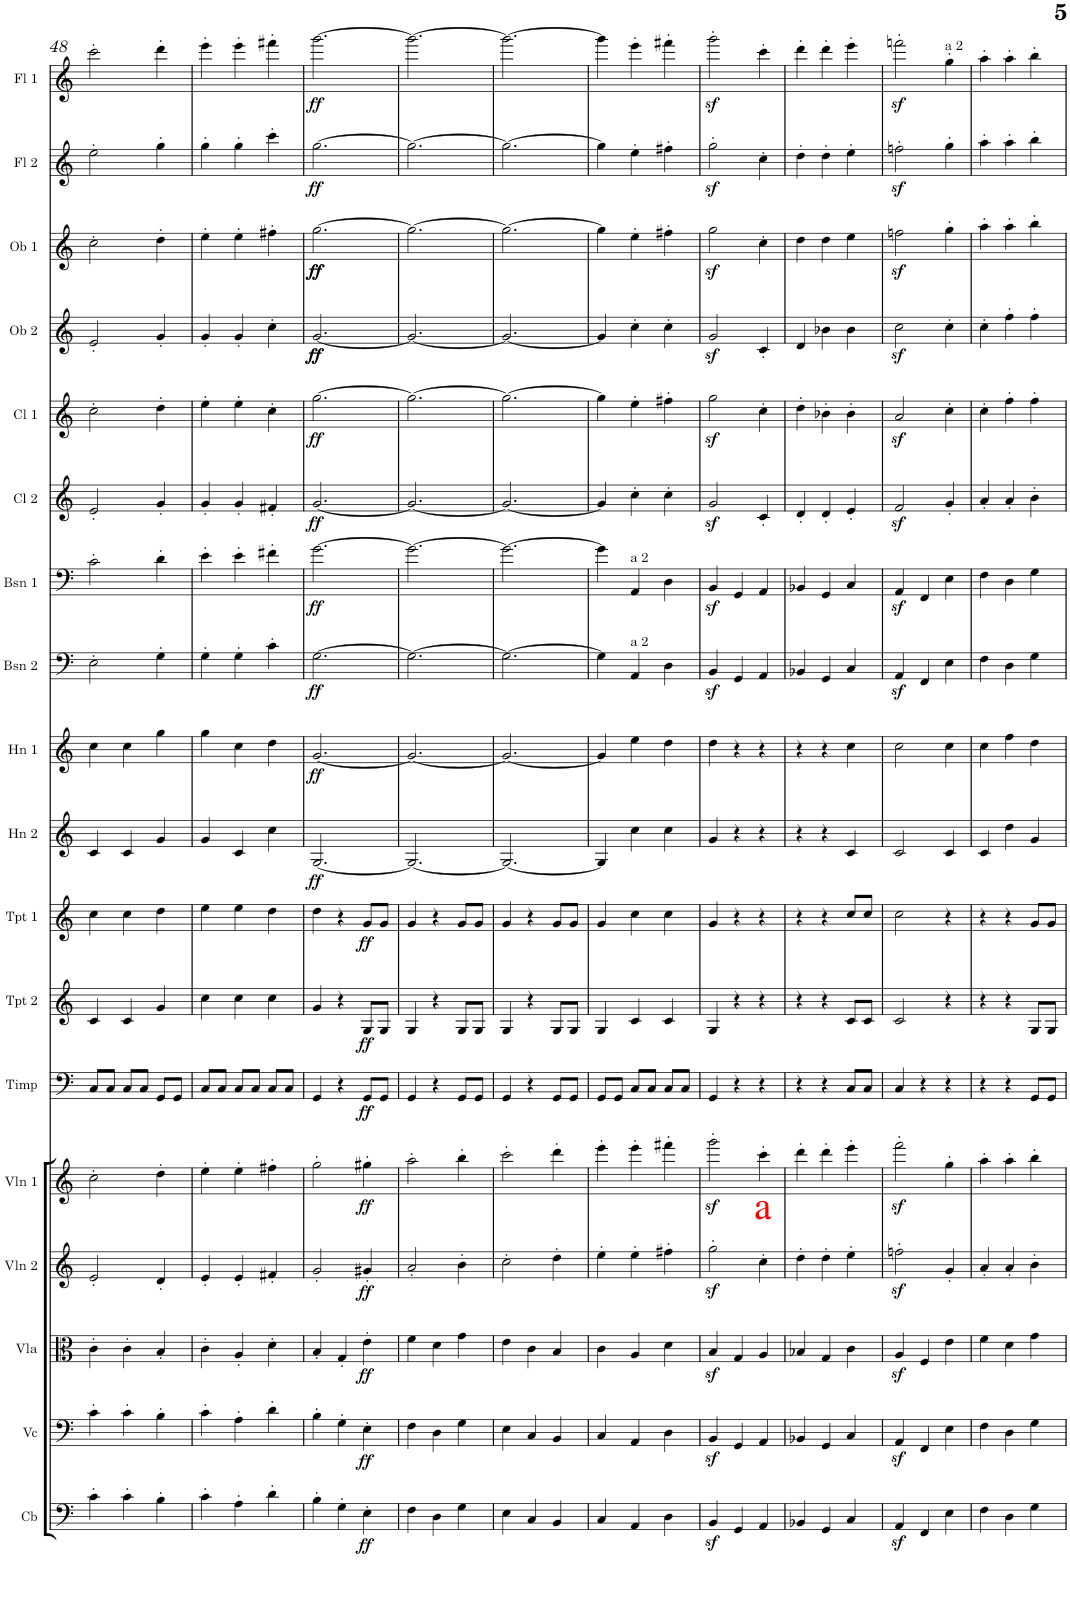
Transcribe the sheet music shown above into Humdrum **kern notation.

**kern	**dynam	**kern	**dynam	**kern	**dynam	**kern	**dynam	**kern	**text	**dynam	**kern	**dynam	**kern	**dynam	**kern	**dynam	**kern	**dynam	**kern	**dynam	**kern	**dynam	**kern	**dynam	**kern	**dynam	**kern	**dynam	**kern	**dynam	**kern	**dynam	**kern	**dynam	**kern	**dynam
*part18	*part18	*part17	*part17	*part16	*part16	*part15	*part15	*part14	*part14	*part14	*part13	*part13	*part12	*part12	*part11	*part11	*part10	*part10	*part9	*part9	*part8	*part8	*part7	*part7	*part6	*part6	*part5	*part5	*part4	*part4	*part3	*part3	*part2	*part2	*part1	*part1
*staff18	*staff18	*staff17	*staff17	*staff16	*staff16	*staff15	*staff15	*staff14	*staff14	*staff14	*staff13	*staff13	*staff12	*staff12	*staff11	*staff11	*staff10	*staff10	*staff9	*staff9	*staff8	*staff8	*staff7	*staff7	*staff6	*staff6	*staff5	*staff5	*staff4	*staff4	*staff3	*staff3	*staff2	*staff2	*staff1	*staff1
*I"Contrabass	*	*I"Violoncello	*	*I"Viola	*	*I"Violin 2	*	*I"Violin 1	*	*	*I"Timpani	*	*I"C Trumpet 2	*	*I"C Trumpet 1	*	*I"C Horn 2	*	*I"C Horn 1	*	*I"Bassoon 2	*	*I"Bassoon 1	*	*I"C Clarinet 2	*	*I"C Clarinet 1	*	*I"Oboe 2	*	*I"Oboe 1	*	*I"Flute 2	*	*I"Flute 1	*
*I'Cb	*	*I'Vc	*	*I'Vla	*	*I'Vln 2	*	*I'Vln 1	*	*	*I'Timp	*	*I'Tpt 2	*	*I'Tpt 1	*	*I'Hn 2	*	*I'Hn 1	*	*I'Bsn 2	*	*I'Bsn 1	*	*I'Cl 2	*	*I'Cl 1	*	*I'Ob 2	*	*I'Ob 1	*	*I'Fl 2	*	*I'Fl 1	*
!!LO:PB:g=z
*clefF4	*	*clefF4	*	*clefC3	*	*clefG2	*	*clefG2	*	*	*clefF4	*	*clefG2	*	*clefG2	*	*clefG2	*	*clefG2	*	*clefF4	*	*clefF4	*	*clefG2	*	*clefG2	*	*clefG2	*	*clefG2	*	*clefG2	*	*clefG2	*
*Trd7c12	*	*	*	*	*	*	*	*	*	*	*	*	*Trd1c2	*	*Trd1c2	*	*Trd7c12	*	*Trd7c12	*	*	*	*	*	*Trd1c2	*	*Trd1c2	*	*	*	*	*	*	*	*	*
*k[]	*	*k[]	*	*k[]	*	*k[]	*	*k[]	*	*	*k[]	*	*k[]	*	*k[]	*	*k[]	*	*k[]	*	*k[]	*	*k[]	*	*k[]	*	*k[]	*	*k[]	*	*k[]	*	*k[]	*	*k[]	*
*M3/4	*	*M3/4	*	*M3/4	*	*M3/4	*	*M3/4	*	*	*M3/4	*	*M3/4	*	*M3/4	*	*M3/4	*	*M3/4	*	*M3/4	*	*M3/4	*	*M3/4	*	*M3/4	*	*M3/4	*	*M3/4	*	*M3/4	*	*M3/4	*
=48	=48	=48	=48	=48	=48	=48	=48	=48	=48	=48	=48	=48	=48	=48	=48	=48	=48	=48	=48	=48	=48	=48	=48	=48	=48	=48	=48	=48	=48	=48	=48	=48	=48	=48	=48	=48
4c'\	.	4c'\	.	4c'\	.	2e'/	.	2cc'\	.	.	8C/L	.	4c/	.	4cc\	.	4c/	.	4cc\	.	2E'\	.	2c'\	.	2e'/	.	2cc'\	.	2e'/	.	2cc'\	.	2ee'\	.	2ccc'\	.
.	.	.	.	.	.	.	.	.	.	.	8C/J	.	.	.	.	.	.	.	.	.	.	.	.	.	.	.	.	.	.	.	.	.	.	.	.	.
4c'\	.	4c'\	.	4c'\	.	.	.	.	.	.	8C/L	.	4c/	.	4cc\	.	4c/	.	4cc\	.	.	.	.	.	.	.	.	.	.	.	.	.	.	.	.	.
.	.	.	.	.	.	.	.	.	.	.	8C/J	.	.	.	.	.	.	.	.	.	.	.	.	.	.	.	.	.	.	.	.	.	.	.	.	.
4B'\	.	4B'\	.	4B'/	.	4d'/	.	4dd'\	.	.	8GG/L	.	4g/	.	4dd\	.	4g/	.	4gg\	.	4G'\	.	4d'\	.	4g'/	.	4dd'\	.	4g'/	.	4dd'\	.	4gg'\	.	4ddd'\	.
.	.	.	.	.	.	.	.	.	.	.	8GG/J	.	.	.	.	.	.	.	.	.	.	.	.	.	.	.	.	.	.	.	.	.	.	.	.	.
=49	=49	=49	=49	=49	=49	=49	=49	=49	=49	=49	=49	=49	=49	=49	=49	=49	=49	=49	=49	=49	=49	=49	=49	=49	=49	=49	=49	=49	=49	=49	=49	=49	=49	=49	=49	=49
4c'\	.	4c'\	.	4c'\	.	4e'/	.	4ee'\	.	.	8C/L	.	4cc\	.	4ee\	.	4g/	.	4gg\	.	4G'\	.	4e'\	.	4g'/	.	4ee'\	.	4g'/	.	4ee'\	.	4gg'\	.	4eee'\	.
.	.	.	.	.	.	.	.	.	.	.	8C/J	.	.	.	.	.	.	.	.	.	.	.	.	.	.	.	.	.	.	.	.	.	.	.	.	.
4A'\	.	4A'\	.	4A'/	.	4e'/	.	4ee'\	.	.	8C/L	.	4cc\	.	4ee\	.	4c/	.	4cc\	.	4G'\	.	4e'\	.	4g'/	.	4ee'\	.	4g'/	.	4ee'\	.	4gg'\	.	4eee'\	.
.	.	.	.	.	.	.	.	.	.	.	8C/J	.	.	.	.	.	.	.	.	.	.	.	.	.	.	.	.	.	.	.	.	.	.	.	.	.
4d'\	.	4d'\	.	4d'\	.	4f#X'/	.	4ff#X'\	.	.	8C/L	.	4cc\	.	4dd\	.	4cc\	.	4dd\	.	4c'\	.	4f#X'\	.	4f#X'/	.	4cc'\	.	4cc'\	.	4ff#X'\	.	4ccc'\	.	4fff#X'\	.
.	.	.	.	.	.	.	.	.	.	.	8C/J	.	.	.	.	.	.	.	.	.	.	.	.	.	.	.	.	.	.	.	.	.	.	.	.	.
=50	=50	=50	=50	=50	=50	=50	=50	=50	=50	=50	=50	=50	=50	=50	=50	=50	=50	=50	=50	=50	=50	=50	=50	=50	=50	=50	=50	=50	=50	=50	=50	=50	=50	=50	=50	=50
!	!	!	!	!	!	!	!	!	!	!	!	!	!	!	!	!	!	!LO:DY:b	!	!LO:DY:b	!	!LO:DY:b	!	!LO:DY:b	!	!LO:DY:b	!	!LO:DY:b	!	!LO:DY:b	!	!	!	!	!	!
!	!	!	!	!	!	!	!	!	!	!	!	!	!	!	!	!	!	!	!	!	!	!	!	!	!	!	!	!	!	!LO:DY:n=1:b	!	!LO:DY:b	!	!	!	!
!	!	!	!	!	!	!	!	!	!	!	!	!	!	!	!	!	!	!	!	!	!	!	!	!	!	!	!	!	!	!	!	!LO:DY:n=1:b	!	!LO:DY:b	!	!LO:DY:b
4B'\	.	4B'\	.	4B'/	.	2g'/	.	2gg'\	.	.	4GG/	.	4g/	.	4dd\	.	[2.G/	ff	[2.g/	ff	[2.G\	ff	[2.g\	ff	[2.g/	ff	[2.gg\	ff	[2.g/	ff ff	[2.gg\	ff ff	[2.gg\	ff	[2.ggg\	ff
4G'\	.	4G'\	.	4G'/	.	.	.	.	.	.	4r	.	4r	.	4r	.	.	.	.	.	.	.	.	.	.	.	.	.	.	.	.	.	.	.	.	.
!	!LO:DY:b	!	!LO:DY:b	!	!LO:DY:b	!	!LO:DY:b	!	!	!LO:DY:b	!	!LO:DY:b	!	!LO:DY:b	!	!LO:DY:b	!	!	!	!	!	!	!	!	!	!	!	!	!	!	!	!	!	!	!	!
4E'\	ff	4E'\	ff	4e'\	ff	4g#X'/	ff	4gg#X'\	.	ff	8GG/L	ff	8G/L	ff	8g/L	ff	.	.	.	.	.	.	.	.	.	.	.	.	.	.	.	.	.	.	.	.
.	.	.	.	.	.	.	.	.	.	.	8GG/J	.	8G/J	.	8g/J	.	.	.	.	.	.	.	.	.	.	.	.	.	.	.	.	.	.	.	.	.
=51	=51	=51	=51	=51	=51	=51	=51	=51	=51	=51	=51	=51	=51	=51	=51	=51	=51	=51	=51	=51	=51	=51	=51	=51	=51	=51	=51	=51	=51	=51	=51	=51	=51	=51	=51	=51
4F\	.	4F\	.	4f\	.	2a'/	.	2aa'\	.	.	4GG/	.	4G/	.	4g/	.	2.G/_	.	2.g/_	.	2.G\_	.	2.g\_	.	2.g/_	.	2.gg\_	.	2.g/_	.	2.gg\_	.	2.gg\_	.	2.ggg\_	.
4D\	.	4D\	.	4d\	.	.	.	.	.	.	4r	.	4r	.	4r	.	.	.	.	.	.	.	.	.	.	.	.	.	.	.	.	.	.	.	.	.
4G\	.	4G\	.	4g\	.	4b'\	.	4bb'\	.	.	8GG/L	.	8G/L	.	8g/L	.	.	.	.	.	.	.	.	.	.	.	.	.	.	.	.	.	.	.	.	.
.	.	.	.	.	.	.	.	.	.	.	8GG/J	.	8G/J	.	8g/J	.	.	.	.	.	.	.	.	.	.	.	.	.	.	.	.	.	.	.	.	.
=52	=52	=52	=52	=52	=52	=52	=52	=52	=52	=52	=52	=52	=52	=52	=52	=52	=52	=52	=52	=52	=52	=52	=52	=52	=52	=52	=52	=52	=52	=52	=52	=52	=52	=52	=52	=52
4E\	.	4E\	.	4e\	.	2cc'\	.	2ccc'\	.	.	4GG/	.	4G/	.	4g/	.	2.G/_	.	2.g/_	.	2.G\_	.	2.g\_	.	2.g/_	.	2.gg\_	.	2.g/_	.	2.gg\_	.	2.gg\_	.	2.ggg\_	.
4C/	.	4C/	.	4c\	.	.	.	.	.	.	4r	.	4r	.	4r	.	.	.	.	.	.	.	.	.	.	.	.	.	.	.	.	.	.	.	.	.
4BB/	.	4BB/	.	4B/	.	4dd'\	.	4ddd'\	.	.	8GG/L	.	8G/L	.	8g/L	.	.	.	.	.	.	.	.	.	.	.	.	.	.	.	.	.	.	.	.	.
.	.	.	.	.	.	.	.	.	.	.	8GG/J	.	8G/J	.	8g/J	.	.	.	.	.	.	.	.	.	.	.	.	.	.	.	.	.	.	.	.	.
=53	=53	=53	=53	=53	=53	=53	=53	=53	=53	=53	=53	=53	=53	=53	=53	=53	=53	=53	=53	=53	=53	=53	=53	=53	=53	=53	=53	=53	=53	=53	=53	=53	=53	=53	=53	=53
4C/	.	4C/	.	4c\	.	4ee'\	.	4eee'\	.	.	8GG/L	.	4G/	.	4g/	.	4G/]	.	4g/]	.	4G\]	.	4g\]	.	4g/]	.	4gg\]	.	4g/]	.	4gg\]	.	4gg\]	.	4ggg\]	.
.	.	.	.	.	.	.	.	.	.	.	8GG/J	.	.	.	.	.	.	.	.	.	.	.	.	.	.	.	.	.	.	.	.	.	.	.	.	.
!	!	!	!	!	!	!	!	!	!	!	!	!	!	!	!	!	!	!	!	!	!	!	!LO:TX:a:t=a 2	!	!	!	!	!	!	!	!	!	!	!	!	!
!	!	!	!	!	!	!	!	!	!	!	!	!	!	!	!	!	!	!	!	!	!LO:TX:a:t=a 2	!	!	!	!	!	!	!	!	!	!	!	!	!	!	!
4AA/	.	4AA/	.	4A/	.	4ee'\	.	4eee'\	.	.	8C/L	.	4c/	.	4cc\	.	4cc\	.	4ee\	.	4AA/	.	4AA/	.	4cc'\	.	4ee'\	.	4cc'\	.	4ee'\	.	4ee'\	.	4eee'\	.
.	.	.	.	.	.	.	.	.	.	.	8C/J	.	.	.	.	.	.	.	.	.	.	.	.	.	.	.	.	.	.	.	.	.	.	.	.	.
4D\	.	4D\	.	4d\	.	4ff#X'\	.	4fff#X'\	.	.	8C/L	.	4c/	.	4cc\	.	4cc\	.	4dd\	.	4D\	.	4D\	.	4cc'\	.	4ff#X'\	.	4cc'\	.	4ff#X'\	.	4ff#X'\	.	4fff#X'\	.
.	.	.	.	.	.	.	.	.	.	.	8C/J	.	.	.	.	.	.	.	.	.	.	.	.	.	.	.	.	.	.	.	.	.	.	.	.	.
=54	=54	=54	=54	=54	=54	=54	=54	=54	=54	=54	=54	=54	=54	=54	=54	=54	=54	=54	=54	=54	=54	=54	=54	=54	=54	=54	=54	=54	=54	=54	=54	=54	=54	=54	=54	=54
4BBz</	.	4BBz</	.	4Bz</	.	2ggz<'\	.	2gggz<'\	.	.	4GG/	.	4G/	.	4g/	.	4g/	.	4dd\	.	4BBz</	.	4BBz</	.	2gz</	.	2ggz<\	.	2gz</	.	2ggz<\	.	2ggz<'\	.	2gggz<'\	.
4GG/	.	4GG/	.	4G/	.	.	.	.	.	.	4r	.	4r	.	4r	.	4r	.	4r	.	4GG/	.	4GG/	.	.	.	.	.	.	.	.	.	.	.	.	.
!	!	!	!	!	!	!	!	!	!LO:LY:b:color=#FF0000	!	!	!	!	!	!	!	!	!	!	!	!	!	!	!	!	!	!	!	!	!	!	!	!	!	!	!
4AA/	.	4AA/	.	4A/	.	4cc'\	.	4ccc'\	a	.	4r	.	4r	.	4r	.	4r	.	4r	.	4AA/	.	4AA/	.	4c'/	.	4cc'\	.	4c'/	.	4cc'\	.	4cc'\	.	4ccc'\	.
=55	=55	=55	=55	=55	=55	=55	=55	=55	=55	=55	=55	=55	=55	=55	=55	=55	=55	=55	=55	=55	=55	=55	=55	=55	=55	=55	=55	=55	=55	=55	=55	=55	=55	=55	=55	=55
4BB-X/	.	4BB-X/	.	4B-X/	.	4dd'\	.	4ddd'\	.	.	4r	.	4r	.	4r	.	4r	.	4r	.	4BB-X/	.	4BB-X/	.	4d'/	.	4dd'\	.	4d/	.	4dd\	.	4dd'\	.	4ddd'\	.
4GG/	.	4GG/	.	4G/	.	4dd'\	.	4ddd'\	.	.	4r	.	4r	.	4r	.	4r	.	4r	.	4GG/	.	4GG/	.	4d'/	.	4b-X'\	.	4b-X\	.	4dd\	.	4dd'\	.	4ddd'\	.
4C/	.	4C/	.	4c\	.	4ee'\	.	4eee'\	.	.	8C/L	.	8c/L	.	8cc/L	.	4c/	.	4cc\	.	4C/	.	4C/	.	4e'/	.	4b-'\	.	4b-\	.	4ee\	.	4ee'\	.	4eee'\	.
.	.	.	.	.	.	.	.	.	.	.	8C/J	.	8c/J	.	8cc/J	.	.	.	.	.	.	.	.	.	.	.	.	.	.	.	.	.	.	.	.	.
=56	=56	=56	=56	=56	=56	=56	=56	=56	=56	=56	=56	=56	=56	=56	=56	=56	=56	=56	=56	=56	=56	=56	=56	=56	=56	=56	=56	=56	=56	=56	=56	=56	=56	=56	=56	=56
4AAz</	.	4AAz</	.	4Az</	.	2ffnz<'\	.	2fffz<'\	.	.	4C/	.	2c/	.	2cc\	.	2c/	.	2cc\	.	4AAz</	.	4AAz</	.	2fz</	.	2az</	.	2ccz<\	.	2ffnz<\	.	2ffnz<'\	.	2fffnz<'\	.
4FF/	.	4FF/	.	4F/	.	.	.	.	.	.	4r	.	.	.	.	.	.	.	.	.	4FF/	.	4FF/	.	.	.	.	.	.	.	.	.	.	.	.	.
!	!	!	!	!	!	!	!	!	!	!	!	!	!	!	!	!	!	!	!	!	!	!	!	!	!	!	!	!	!	!	!	!	!	!	!LO:TX:a:t=a 2	!
4E\	.	4E\	.	4e\	.	4g'/	.	4gg'\	.	.	4r	.	4r	.	4r	.	4c/	.	4cc\	.	4E\	.	4E\	.	4g'/	.	4cc'\	.	4cc'\	.	4gg'\	.	4gg'\	.	4gg'\	.
=57	=57	=57	=57	=57	=57	=57	=57	=57	=57	=57	=57	=57	=57	=57	=57	=57	=57	=57	=57	=57	=57	=57	=57	=57	=57	=57	=57	=57	=57	=57	=57	=57	=57	=57	=57	=57
4F\	.	4F\	.	4f\	.	4a'/	.	4aa'\	.	.	4r	.	4r	.	4r	.	4c/	.	4cc\	.	4F\	.	4F\	.	4a'/	.	4cc'\	.	4cc'\	.	4aa'\	.	4aa'\	.	4aa'\	.
4D\	.	4D\	.	4d\	.	4a'/	.	4aa'\	.	.	4r	.	4r	.	4r	.	4dd\	.	4ff\	.	4D\	.	4D\	.	4a'/	.	4ff'\	.	4ff'\	.	4aa'\	.	4aa'\	.	4aa'\	.
4G\	.	4G\	.	4g\	.	4b'\	.	4bb'\	.	.	8GG/L	.	8G/L	.	8g/L	.	4g/	.	4dd\	.	4G\	.	4G\	.	4b'\	.	4ff'\	.	4ff'\	.	4bb'\	.	4bb'\	.	4bb'\	.
.	.	.	.	.	.	.	.	.	.	.	8GG/J	.	8G/J	.	8g/J	.	.	.	.	.	.	.	.	.	.	.	.	.	.	.	.	.	.	.	.	.
=	=	=	=	=	=	=	=	=	=	=	=	=	=	=	=	=	=	=	=	=	=	=	=	=	=	=	=	=	=	=	=	=	=	=	=	=
*-	*-	*-	*-	*-	*-	*-	*-	*-	*-	*-	*-	*-	*-	*-	*-	*-	*-	*-	*-	*-	*-	*-	*-	*-	*-	*-	*-	*-	*-	*-	*-	*-	*-	*-	*-	*-
